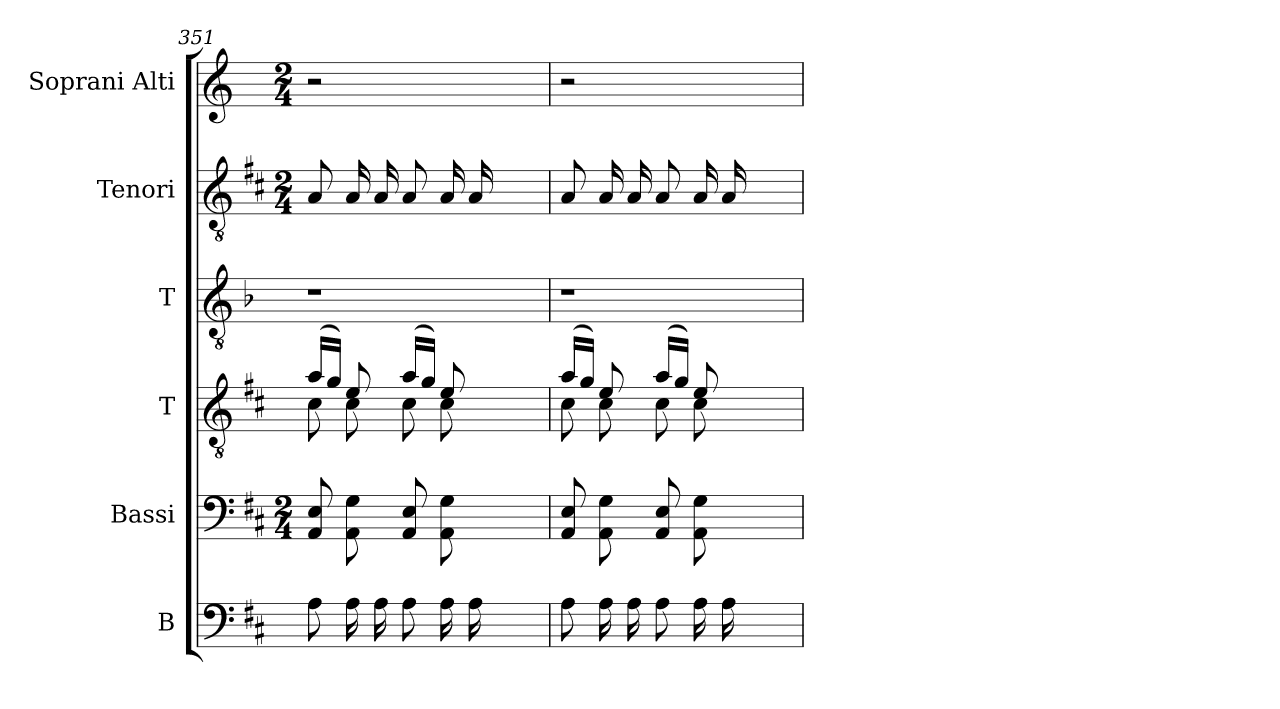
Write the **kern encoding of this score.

**kern	**kern	**kern	**kern	**kern	**kern
*part6	*part5	*part4	*part3	*part2	*part1
*staff6	*staff5	*staff4	*staff3	*staff2	*staff1
*I"B	*I"Bassi	*I"T	*I"T	*I"Tenori	*I"Soprani  Alti
*I'B	*I'B	*I'T	*I'T	*I'T	*I'S  A
*clefF4	*clefF4	*clefGv2	*clefGv2	*clefGv2	*clefG2
*k[f#c#]	*k[f#c#]	*k[f#c#]	*k[b-]	*k[f#c#]	*k[]
*D:	*D:	*D:	*F:	*D:	*C:
*	*M2/4	*	*	*M2/4	*M2/4
=351	=351	=351	=351	=351	=351
*	*	*^	*	*	*
8A\	8E/ 8AA/	(>16a/L	8c#\	1r	8A/	2r
.	.	16g/J)	.	.	.	.
16A\	8G\ 8AA\	8e/	8c#\	.	16A/	.
16A\	.	.	.	.	16A/	.
8A\	8E/ 8AA/	(>16a/L	8c#\	.	8A/	.
.	.	16g/J)	.	.	.	.
16A\	8G\ 8AA\	8e/	8c#\	.	16A/	.
16A\	.	.	.	.	16A/	.
2ryy	2ryy	2ryy	2ryy	.	2ryy	2ryy
=352	=352	=352	=352	=352	=352	=352
8A\	8E/ 8AA/	(>16a/L	8c#\	1r	8A/	2r
.	.	16g/J)	.	.	.	.
16A\	8G\ 8AA\	8e/	8c#\	.	16A/	.
16A\	.	.	.	.	16A/	.
8A\	8E/ 8AA/	(>16a/L	8c#\	.	8A/	.
.	.	16g/J)	.	.	.	.
16A\	8G\ 8AA\	8e/	8c#\	.	16A/	.
16A\	.	.	.	.	16A/	.
2ryy	2ryy	2ryy	2ryy	.	2ryy	2ryy
*	*	*v	*v	*	*	*
=	=	=	=	=	=
*-	*-	*-	*-	*-	*-
